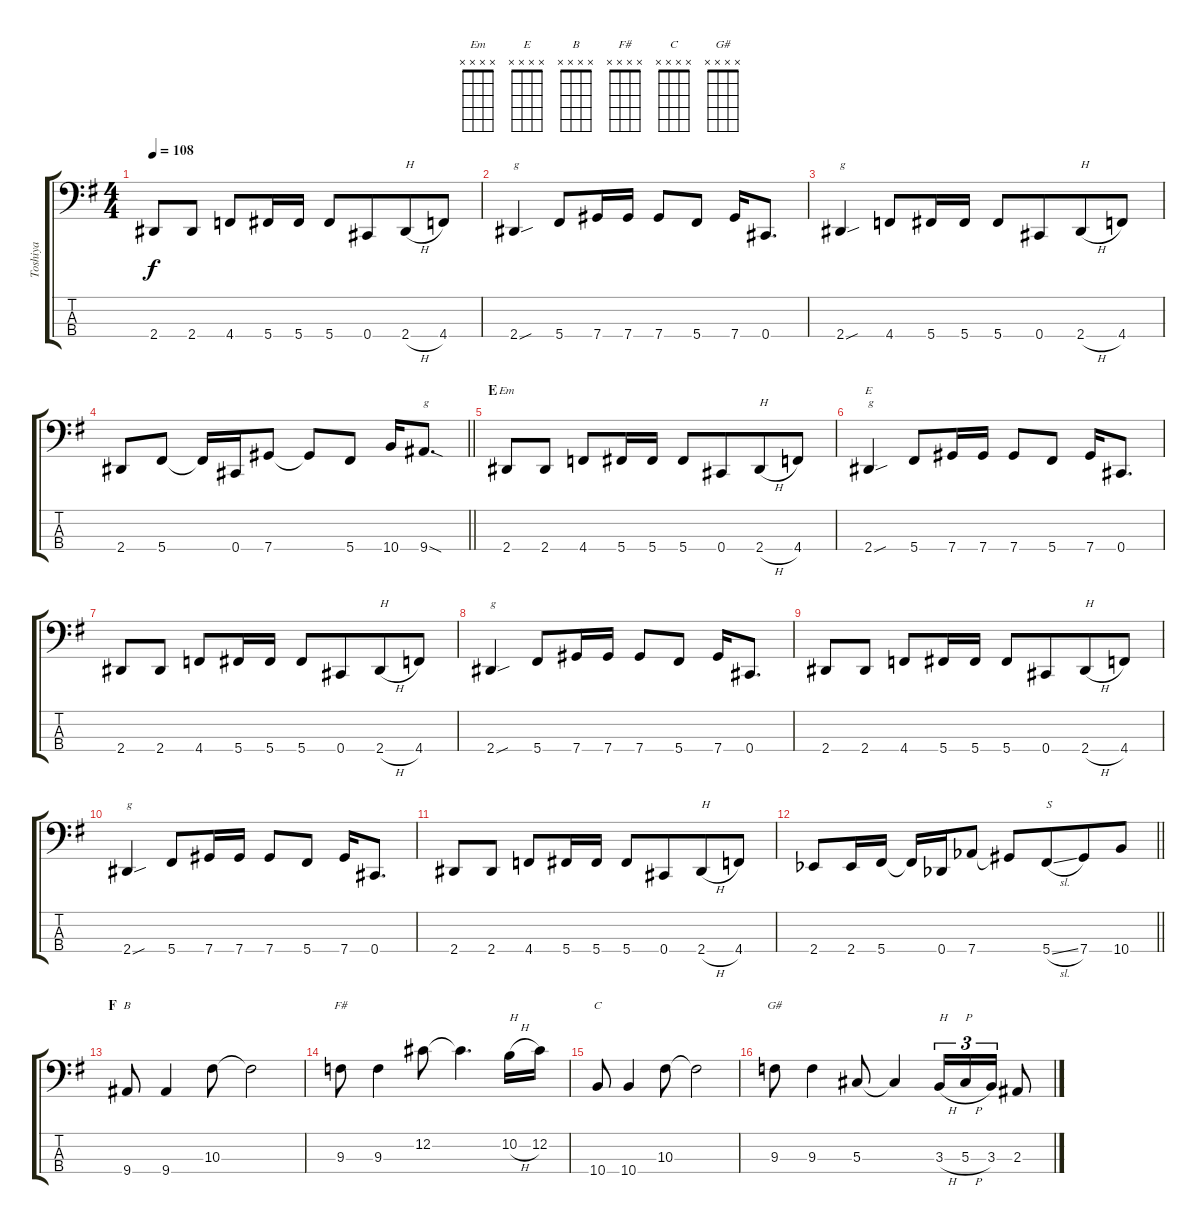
\track ("Toshiya" "Toshiya") {instrument electricbasspick}
\staff {score tabs}
\tuning (Gb2 Db2 Ab1 Db1) {hide}
\chord ("Em" x x x x)
\chord ("E" x x x x)
\chord ("B" x x x x)
\chord ("F#" x x x x)
\chord ("C" x x x x)
\chord ("G#" x x x x)
\ts (4 4)
\tempo 108
\clef f4
\ks eminor
2.4.8{dy f} 2.4.8 4.4.8 5.4.16 5.4.16 5.4.8 0.4.8{beam merge} 2.4{h}.8{txt "H"} 4.4.8 |
2.4{sou}.4{txt "g"} 5.4.8 7.4.16 7.4.16 7.4.8 5.4.8 7.4.16 0.4.8{d} |
2.4{sou}.4{txt "g"} 4.4.8 5.4.16 5.4.16 5.4.8 0.4.8{beam merge} 2.4{h}.8{txt "H"} 4.4.8 |
\barLineRight lightlight
2.4.8 5.4.8 5.4{t}.16 0.4.16 7.4.8 7.4{t}.8 5.4.8 10.4.16 9.4{sod}.8{d txt "g"} |
\section ("" "E")
2.4.8{ch "Em"} 2.4.8 4.4.8 5.4.16 5.4.16 5.4.8 0.4.8{beam merge} 2.4{h}.8{txt "H"} 4.4.8 |
2.4{sou}.4{ch "E" txt "g"} 5.4.8 7.4.16 7.4.16 7.4.8 5.4.8 7.4.16 0.4.8{d} |
2.4.8 2.4.8 4.4.8 5.4.16 5.4.16 5.4.8 0.4.8{beam merge} 2.4{h}.8{txt "H"} 4.4.8 |
2.4{sou}.4{txt "g"} 5.4.8 7.4.16 7.4.16 7.4.8 5.4.8 7.4.16 0.4.8{d} |
2.4.8 2.4.8 4.4.8 5.4.16 5.4.16 5.4.8 0.4.8{beam merge} 2.4{h}.8{txt "H"} 4.4.8 |
2.4{sou}.4{txt "g"} 5.4.8 7.4.16 7.4.16 7.4.8 5.4.8 7.4.16 0.4.8{d} |
2.4.8 2.4.8 4.4.8 5.4.16 5.4.16 5.4.8 0.4.8{beam merge} 2.4{h}.8{txt "H"} 4.4.8 |
\barLineRight lightlight
2.4{acc b}.8 2.4{acc b}.16 5.4.16 5.4{t}.16 0.4{acc b}.16 7.4{acc b}.8 7.4{t}.8 5.4{sl}.8{txt "S" beam merge} 7.4.8 10.4.8 |
\section ("" "F")
9.4.8{ch "B"} 9.4.4 10.3.8 10.3{t}.2 |
9.3.8{ch "F#"} 9.3.4 12.2.8 12.2{t}.4{d} 10.2{h}.16{txt "H"} 12.2.16 |
10.4.8{ch "C"} 10.4.4 10.3.8 10.3{t}.2 |
9.3.8{ch "G#"} 9.3.4 5.3.8 5.3{t}.4 3.3{h}.16{tu (3 2) txt "H"} 5.3{h}.16{tu (3 2) txt "P"} 3.3.16{tu (3 2)} 2.3.8
